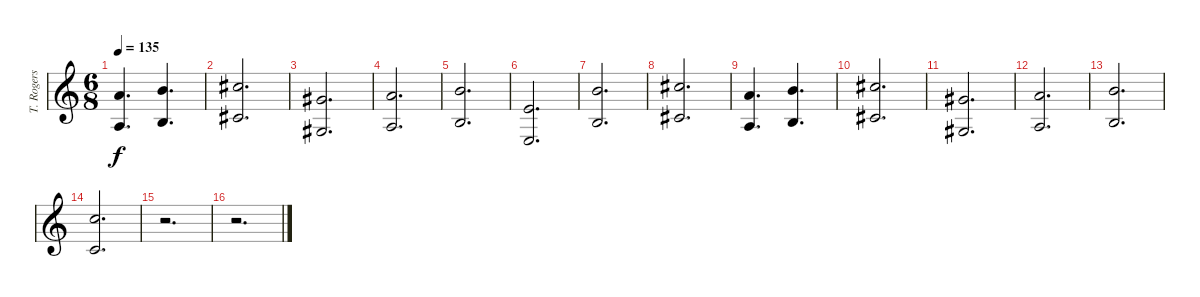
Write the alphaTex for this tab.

\track ("T. Rogers Keys" "T. Rogers ") {instrument acousticgrandpiano}
\staff {score}
\tuning (Db4 Ab3 E3 B2 Gb2 Db2) {hide}
\ts (6 8)
\tempo 135
\clef g2
\ks c
(8.1 5.3).4{d dy f} (10.1 7.3).4{d} |
(12.1 9.3).2{d} |
(7.1 4.3).2{d} |
(8.1 5.3).2{d} |
(10.1 7.3).2{d} |
(3.1 0.3).2{d} |
(10.1 7.3).2{d} |
(12.1 9.3).2{d} |
(8.1 5.3).4{d} (10.1 7.3).4{d} |
(12.1 9.3).2{d} |
(7.1 4.3).2{d} |
(8.1 5.3).2{d} |
(10.1 7.3).2{d} |
(11.1 8.3).2{d} |
r.2{d} |
r.2{d}
